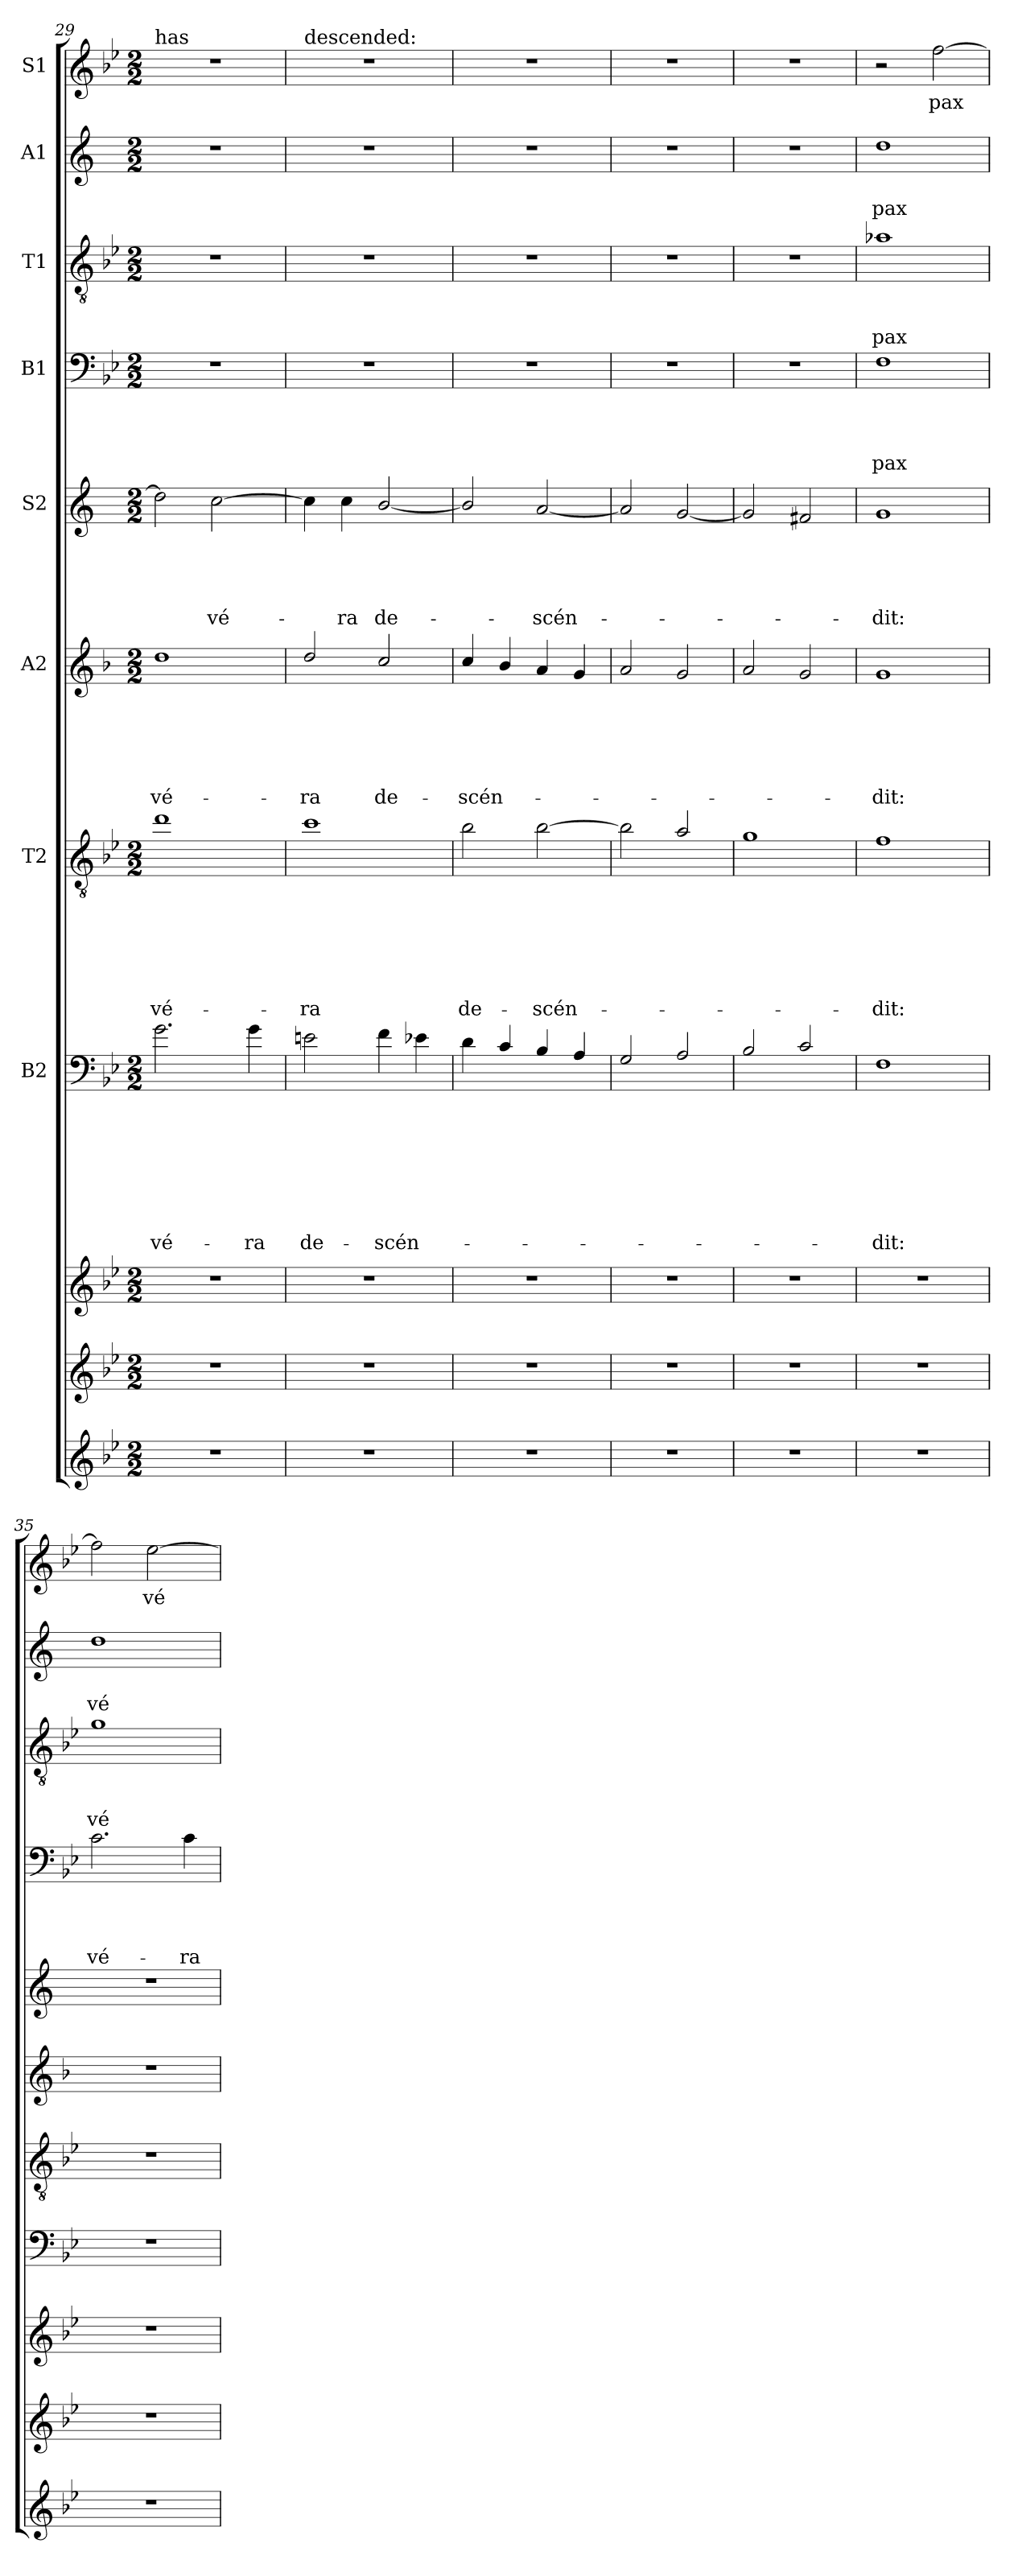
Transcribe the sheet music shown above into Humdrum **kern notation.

**kern	**kern	**kern	**kern	**text	**text	**text	**text	**text	**text	**text	**text	**kern	**text	**text	**text	**text	**text	**text	**text	**kern	**text	**text	**text	**text	**text	**text	**kern	**text	**text	**text	**text	**text	**kern	**text	**text	**text	**text	**kern	**text	**text	**text	**kern	**text	**text	**kern	**text
*part11	*part10	*part9	*part8	*part8	*part8	*part8	*part8	*part8	*part8	*part8	*part8	*part7	*part7	*part7	*part7	*part7	*part7	*part7	*part7	*part6	*part6	*part6	*part6	*part6	*part6	*part6	*part5	*part5	*part5	*part5	*part5	*part5	*part4	*part4	*part4	*part4	*part4	*part3	*part3	*part3	*part3	*part2	*part2	*part2	*part1	*part1
*staff11	*staff10	*staff9	*staff8	*staff8	*staff8	*staff8	*staff8	*staff8	*staff8	*staff8	*staff8	*staff7	*staff7	*staff7	*staff7	*staff7	*staff7	*staff7	*staff7	*staff6	*staff6	*staff6	*staff6	*staff6	*staff6	*staff6	*staff5	*staff5	*staff5	*staff5	*staff5	*staff5	*staff4	*staff4	*staff4	*staff4	*staff4	*staff3	*staff3	*staff3	*staff3	*staff2	*staff2	*staff2	*staff1	*staff1
*	*	*	*I"B2	*	*	*	*	*	*	*	*	*I"T2	*	*	*	*	*	*	*	*I"A2	*	*	*	*	*	*	*I"S2	*	*	*	*	*	*I"B1	*	*	*	*	*I"T1	*	*	*	*I"A1	*	*	*I"S1	*
*clefG2	*clefG2	*clefG2	*clefF4	*	*	*	*	*	*	*	*	*clefGv2	*	*	*	*	*	*	*	*clefG2	*	*	*	*	*	*	*clefG2	*	*	*	*	*	*clefF4	*	*	*	*	*clefGv2	*	*	*	*clefG2	*	*	*clefG2	*
*	*	*	*ITrd7c12	*	*	*	*	*	*	*	*	*ITrd8c14	*	*	*	*	*	*	*	*ITrd4c7	*	*	*	*	*	*	*ITrd1c2	*	*	*	*	*	*	*	*	*	*	*	*	*	*	*ITrd1c2	*	*	*	*
*k[b-e-]	*k[b-e-]	*k[b-e-]	*k[b-e-]	*	*	*	*	*	*	*	*	*k[b-e-]	*	*	*	*	*	*	*	*k[b-e-]	*	*	*	*	*	*	*k[b-e-]	*	*	*	*	*	*k[b-e-]	*	*	*	*	*k[b-e-]	*	*	*	*k[b-e-]	*	*	*k[b-e-]	*
*B-:	*B-:	*B-:	*B-:	*	*	*	*	*	*	*	*	*B-:	*	*	*	*	*	*	*	*B-:	*	*	*	*	*	*	*B-:	*	*	*	*	*	*B-:	*	*	*	*	*B-:	*	*	*	*B-:	*	*	*B-:	*
*M2/2	*M2/2	*M2/2	*M2/2	*	*	*	*	*	*	*	*	*M2/2	*	*	*	*	*	*	*	*M2/2	*	*	*	*	*	*	*M2/2	*	*	*	*	*	*M2/2	*	*	*	*	*M2/2	*	*	*	*M2/2	*	*	*M2/2	*
=29	=29	=29	=29	=29	=29	=29	=29	=29	=29	=29	=29	=29	=29	=29	=29	=29	=29	=29	=29	=29	=29	=29	=29	=29	=29	=29	=29	=29	=29	=29	=29	=29	=29	=29	=29	=29	=29	=29	=29	=29	=29	=29	=29	=29	=29	=29
!	!	!	!	!	!	!	!	!	!	!	!	!	!	!	!	!	!	!	!	!	!	!	!	!	!	!	!	!	!	!	!	!	!	!	!	!	!	!	!	!	!	!	!	!	!LO:TX:a:t=has	!
!	!	!	!	!	!	!	!	!	!	!	!LO:LY:b	!	!	!	!	!	!	!	!LO:LY:b	!	!	!	!	!	!	!LO:LY:b	!	!	!	!	!	!	!	!	!	!	!	!	!	!	!	!	!	!	!	!
1r	1r	1r	2.G\	.	.	.	.	.	.	.	vé-	1d	.	.	.	.	.	.	vé-	1g	.	.	.	.	.	vé-	2cc\]	.	.	.	.	.	1r	.	.	.	.	1r	.	.	.	1r	.	.	1r	.
!	!	!	!	!	!	!	!	!	!	!	!	!	!	!	!	!	!	!	!	!	!	!	!	!	!	!	!	!	!	!	!	!LO:LY:b	!	!	!	!	!	!	!	!	!	!	!	!	!	!
.	.	.	.	.	.	.	.	.	.	.	.	.	.	.	.	.	.	.	.	.	.	.	.	.	.	.	[2b-\	.	.	.	.	vé-	.	.	.	.	.	.	.	.	.	.	.	.	.	.
!	!	!	!	!	!	!	!	!	!	!	!LO:LY:b	!	!	!	!	!	!	!	!	!	!	!	!	!	!	!	!	!	!	!	!	!	!	!	!	!	!	!	!	!	!	!	!	!	!	!
.	.	.	4G\	.	.	.	.	.	.	.	-ra	.	.	.	.	.	.	.	.	.	.	.	.	.	.	.	.	.	.	.	.	.	.	.	.	.	.	.	.	.	.	.	.	.	.	.
=30	=30	=30	=30	=30	=30	=30	=30	=30	=30	=30	=30	=30	=30	=30	=30	=30	=30	=30	=30	=30	=30	=30	=30	=30	=30	=30	=30	=30	=30	=30	=30	=30	=30	=30	=30	=30	=30	=30	=30	=30	=30	=30	=30	=30	=30	=30
!	!	!	!	!	!	!	!	!	!	!	!	!	!	!	!	!	!	!	!	!	!	!	!	!	!	!	!	!	!	!	!	!	!	!	!	!	!	!	!	!	!	!	!	!	!LO:TX:a:t=descended&colon;	!
!	!	!	!	!	!	!	!	!	!	!	!LO:LY:b	!	!	!	!	!	!	!	!LO:LY:b	!	!	!	!	!	!	!LO:LY:b	!	!	!	!	!	!	!	!	!	!	!	!	!	!	!	!	!	!	!	!
1r	1r	1r	2En\	.	.	.	.	.	.	.	de-	1c	.	.	.	.	.	.	-ra	2g/	.	.	.	.	.	-ra	4b-\]	.	.	.	.	.	1r	.	.	.	.	1r	.	.	.	1r	.	.	1r	.
!	!	!	!	!	!	!	!	!	!	!	!	!	!	!	!	!	!	!	!	!	!	!	!	!	!	!	!	!	!	!	!	!LO:LY:b	!	!	!	!	!	!	!	!	!	!	!	!	!	!
.	.	.	.	.	.	.	.	.	.	.	.	.	.	.	.	.	.	.	.	.	.	.	.	.	.	.	4b-\	.	.	.	.	-ra	.	.	.	.	.	.	.	.	.	.	.	.	.	.
!	!	!	!	!	!	!	!	!	!	!	!LO:LY:b	!	!	!	!	!	!	!	!	!	!	!	!	!	!	!LO:LY:b	!	!	!	!	!	!LO:LY:b	!	!	!	!	!	!	!	!	!	!	!	!	!	!
.	.	.	4F\	.	.	.	.	.	.	.	-scén-	.	.	.	.	.	.	.	.	2f/	.	.	.	.	.	de-	[2a/	.	.	.	.	de-	.	.	.	.	.	.	.	.	.	.	.	.	.	.
.	.	.	4E-i\	.	.	.	.	.	.	.	.	.	.	.	.	.	.	.	.	.	.	.	.	.	.	.	.	.	.	.	.	.	.	.	.	.	.	.	.	.	.	.	.	.	.	.
=31	=31	=31	=31	=31	=31	=31	=31	=31	=31	=31	=31	=31	=31	=31	=31	=31	=31	=31	=31	=31	=31	=31	=31	=31	=31	=31	=31	=31	=31	=31	=31	=31	=31	=31	=31	=31	=31	=31	=31	=31	=31	=31	=31	=31	=31	=31
!	!	!	!	!	!	!	!	!	!	!	!	!	!	!	!	!	!	!	!LO:LY:b	!	!	!	!	!	!	!LO:LY:b	!	!	!	!	!	!	!	!	!	!	!	!	!	!	!	!	!	!	!	!
1r	1r	1r	4D\	.	.	.	.	.	.	.	.	2B-\	.	.	.	.	.	.	de-	4f/	.	.	.	.	.	-scén-	2a/]	.	.	.	.	.	1r	.	.	.	.	1r	.	.	.	1r	.	.	1r	.
.	.	.	4C/	.	.	.	.	.	.	.	.	.	.	.	.	.	.	.	.	4e-/	.	.	.	.	.	.	.	.	.	.	.	.	.	.	.	.	.	.	.	.	.	.	.	.	.	.
!	!	!	!	!	!	!	!	!	!	!	!	!	!	!	!	!	!	!	!LO:LY:b	!	!	!	!	!	!	!	!	!	!	!	!	!LO:LY:b	!	!	!	!	!	!	!	!	!	!	!	!	!	!
.	.	.	4BB-/	.	.	.	.	.	.	.	.	[2B-\	.	.	.	.	.	.	-scén-	4d/	.	.	.	.	.	.	[2g/	.	.	.	.	-scén-	.	.	.	.	.	.	.	.	.	.	.	.	.	.
.	.	.	4AA/	.	.	.	.	.	.	.	.	.	.	.	.	.	.	.	.	4c/	.	.	.	.	.	.	.	.	.	.	.	.	.	.	.	.	.	.	.	.	.	.	.	.	.	.
=32	=32	=32	=32	=32	=32	=32	=32	=32	=32	=32	=32	=32	=32	=32	=32	=32	=32	=32	=32	=32	=32	=32	=32	=32	=32	=32	=32	=32	=32	=32	=32	=32	=32	=32	=32	=32	=32	=32	=32	=32	=32	=32	=32	=32	=32	=32
1r	1r	1r	2GG/	.	.	.	.	.	.	.	.	2B-\]	.	.	.	.	.	.	.	2d/	.	.	.	.	.	.	2g/]	.	.	.	.	.	1r	.	.	.	.	1r	.	.	.	1r	.	.	1r	.
.	.	.	2AA/	.	.	.	.	.	.	.	.	2A/	.	.	.	.	.	.	.	2c/	.	.	.	.	.	.	[2f/	.	.	.	.	.	.	.	.	.	.	.	.	.	.	.	.	.	.	.
=33	=33	=33	=33	=33	=33	=33	=33	=33	=33	=33	=33	=33	=33	=33	=33	=33	=33	=33	=33	=33	=33	=33	=33	=33	=33	=33	=33	=33	=33	=33	=33	=33	=33	=33	=33	=33	=33	=33	=33	=33	=33	=33	=33	=33	=33	=33
1r	1r	1r	2BB-/	.	.	.	.	.	.	.	.	1G	.	.	.	.	.	.	.	2d/	.	.	.	.	.	.	2f/]	.	.	.	.	.	1r	.	.	.	.	1r	.	.	.	1r	.	.	1r	.
.	.	.	2C/	.	.	.	.	.	.	.	.	.	.	.	.	.	.	.	.	2c/	.	.	.	.	.	.	2en/	.	.	.	.	.	.	.	.	.	.	.	.	.	.	.	.	.	.	.
!!LO:PB:g=z
=34	=34	=34	=34	=34	=34	=34	=34	=34	=34	=34	=34	=34	=34	=34	=34	=34	=34	=34	=34	=34	=34	=34	=34	=34	=34	=34	=34	=34	=34	=34	=34	=34	=34	=34	=34	=34	=34	=34	=34	=34	=34	=34	=34	=34	=34	=34
!	!	!	!	!	!	!	!	!	!	!	!LO:LY:b	!	!	!	!	!	!	!	!LO:LY:b	!	!	!	!	!	!	!LO:LY:b	!	!	!	!	!	!LO:LY:b	!	!	!	!	!LO:LY:b	!	!	!	!LO:LY:b	!	!	!LO:LY:b	!	!
1r	1r	1r	1FF	.	.	.	.	.	.	.	-dit:	1F	.	.	.	.	.	.	-dit:	1c	.	.	.	.	.	-dit:	1f	.	.	.	.	-dit:	1F	.	.	.	pax	1a-X	.	.	pax	1cc	.	pax	2r	.
!	!	!	!	!	!	!	!	!	!	!	!	!	!	!	!	!	!	!	!	!	!	!	!	!	!	!	!	!	!	!	!	!	!	!	!	!	!	!	!	!	!	!	!	!	!	!LO:LY:b
.	.	.	.	.	.	.	.	.	.	.	.	.	.	.	.	.	.	.	.	.	.	.	.	.	.	.	.	.	.	.	.	.	.	.	.	.	.	.	.	.	.	.	.	.	[2ff\	pax
=35	=35	=35	=35	=35	=35	=35	=35	=35	=35	=35	=35	=35	=35	=35	=35	=35	=35	=35	=35	=35	=35	=35	=35	=35	=35	=35	=35	=35	=35	=35	=35	=35	=35	=35	=35	=35	=35	=35	=35	=35	=35	=35	=35	=35	=35	=35
!	!	!	!	!	!	!	!	!	!	!	!	!	!	!	!	!	!	!	!	!	!	!	!	!	!	!	!	!	!	!	!	!	!	!	!	!	!LO:LY:b	!	!	!	!LO:LY:b	!	!	!LO:LY:b	!	!
1r	1r	1r	1r	.	.	.	.	.	.	.	.	1r	.	.	.	.	.	.	.	1r	.	.	.	.	.	.	1r	.	.	.	.	.	2.c\	.	.	.	vé-	1g	.	.	vé-	1cc	.	vé-	2ff\]	.
!	!	!	!	!	!	!	!	!	!	!	!	!	!	!	!	!	!	!	!	!	!	!	!	!	!	!	!	!	!	!	!	!	!	!	!	!	!	!	!	!	!	!	!	!	!	!LO:LY:b
.	.	.	.	.	.	.	.	.	.	.	.	.	.	.	.	.	.	.	.	.	.	.	.	.	.	.	.	.	.	.	.	.	.	.	.	.	.	.	.	.	.	.	.	.	[2ee-\	vé-
!	!	!	!	!	!	!	!	!	!	!	!	!	!	!	!	!	!	!	!	!	!	!	!	!	!	!	!	!	!	!	!	!	!	!	!	!	!LO:LY:b	!	!	!	!	!	!	!	!	!
.	.	.	.	.	.	.	.	.	.	.	.	.	.	.	.	.	.	.	.	.	.	.	.	.	.	.	.	.	.	.	.	.	4c\	.	.	.	-ra	.	.	.	.	.	.	.	.	.
=	=	=	=	=	=	=	=	=	=	=	=	=	=	=	=	=	=	=	=	=	=	=	=	=	=	=	=	=	=	=	=	=	=	=	=	=	=	=	=	=	=	=	=	=	=	=
*-	*-	*-	*-	*-	*-	*-	*-	*-	*-	*-	*-	*-	*-	*-	*-	*-	*-	*-	*-	*-	*-	*-	*-	*-	*-	*-	*-	*-	*-	*-	*-	*-	*-	*-	*-	*-	*-	*-	*-	*-	*-	*-	*-	*-	*-	*-
